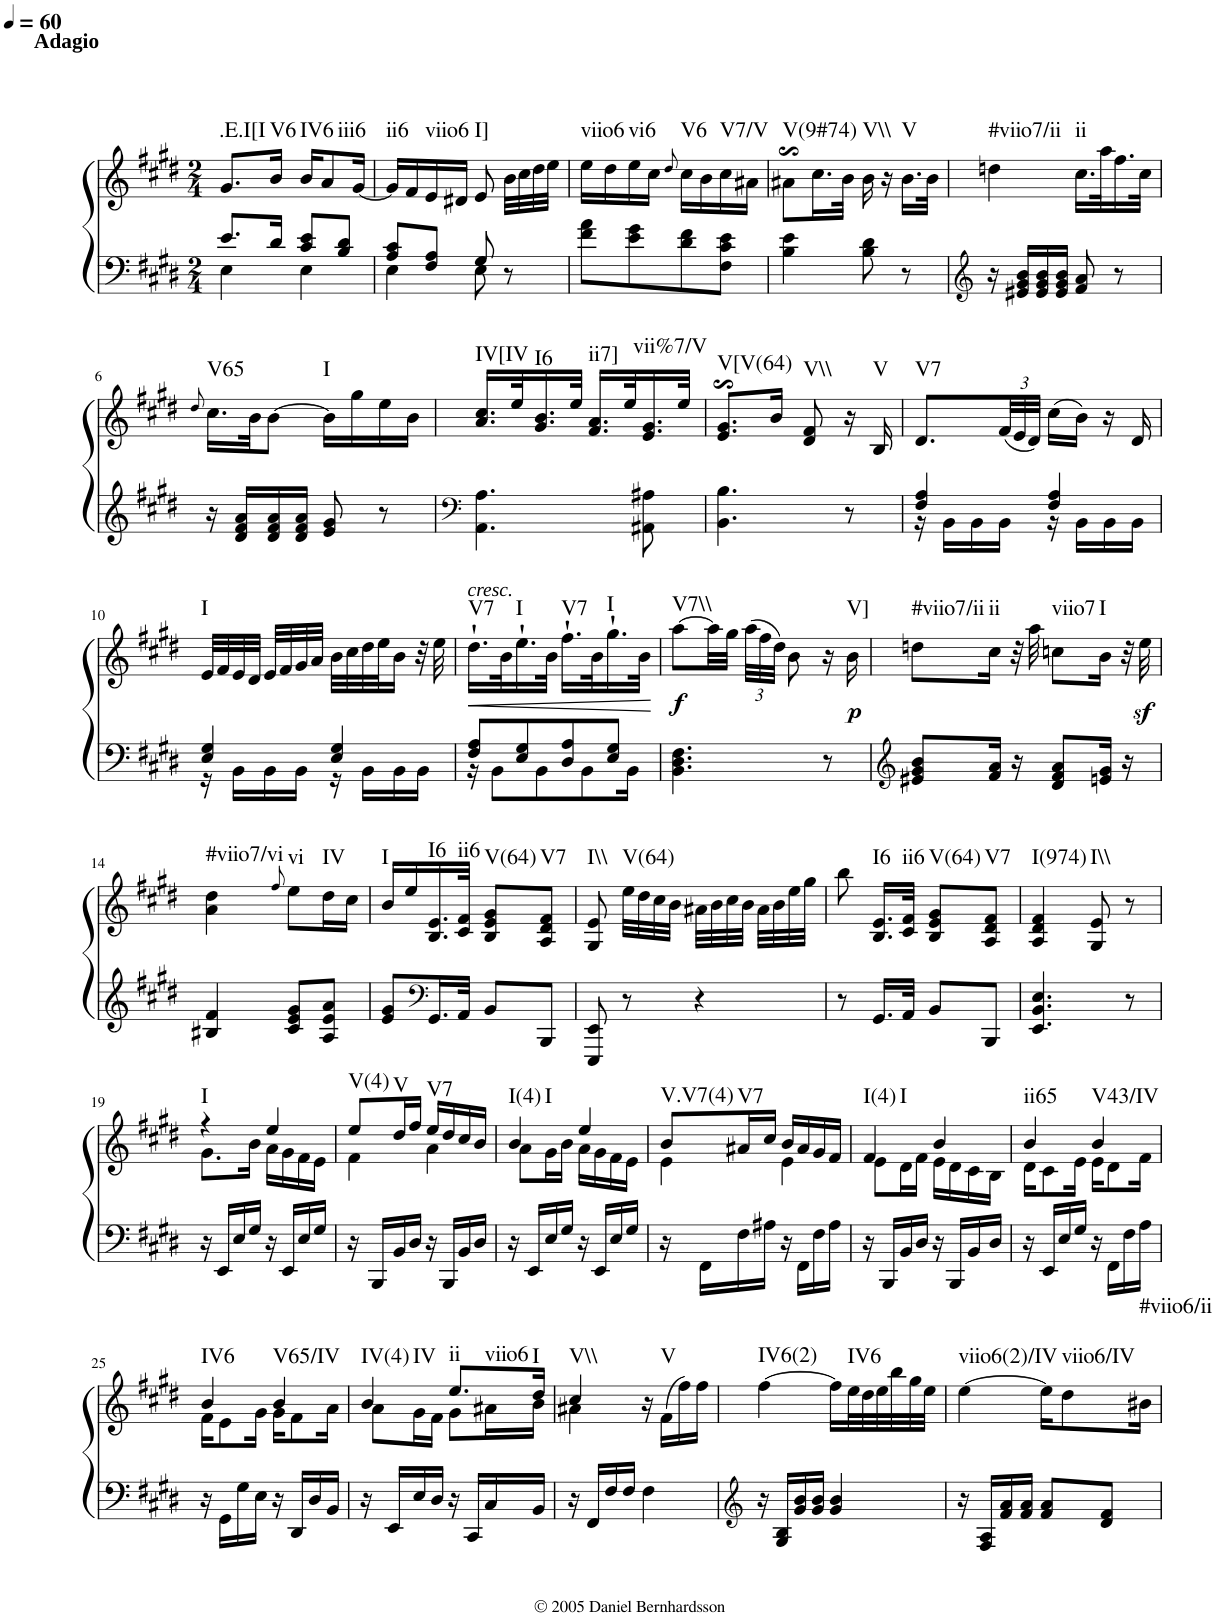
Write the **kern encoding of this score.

**kern	**kern	**dynam	**harte
*part1	*part1	*part1	*part1
*staff2	*staff1	*staff1/2	*
*I"Piano	*	*	*
*I'Pno.	*	*	*
*clefF4	*clefG2	*	*
*k[f#c#g#d#]	*k[f#c#g#d#]	*	*
*E:	*E:	*	*
*M2/4	*M2/4	*	*
*MM60	*MM60	*	*
=1	=1	=1	=1
*^	*	*	*
!	!	!LO:TX:a:B:t=Adagio	!	!LO:H:kt=.E.I[I
8.e/L	4E\	8.g#/L	.	N
!	!	!	!	!LO:H:kt=V6
16d#/Jk	.	16b/Jk	.	N
!	!	!	!	!LO:H:kt=IV6
8c#/ 8e/L	4E\	16b/KL	.	N
!	!	!	!	!LO:H:kt=iii6
.	.	8a/	.	N
8B/ 8d#/J	.	.	.	.
.	.	[16g#/Jk	.	.
=2	=2	=2	=2	=2
!	!	!	!	!LO:H:kt=ii6
8A/ 8c#/L	4E\	16g#/LL]	.	N
.	.	16f#/	.	.
!	!	!	!	!LO:H:kt=viio6
8F#/ 8A/J	.	16e/	.	N
.	.	16d#X/JJ	.	.
!	!	!	!	!LO:H:kt=I]
8G#/	8E\	8e/	.	N
8r	8ryy	32b\LLL	.	.
.	.	32cc#\	.	.
.	.	32dd#\	.	.
.	.	32ee\JJJ	.	.
*v	*v	*	*	*
=3	=3	=3	=3
!	!	!	!LO:H:kt=viio6
8f#\ 8a\L	16ee\LL	.	N
.	16dd#\	.	.
!	!	!	!LO:H:kt=vi6
8e\ 8g#\	16ee\	.	N
.	16cc#\JJ	.	.
.	8qdd#/	.	.
!	!	!	!LO:H:kt=V6
8d#\ 8f#\	16cc#\LL	.	N
.	16b\	.	.
!	!	!	!LO:H:kt=V7/V
8F#\ 8c#\ 8e\J	16cc#\	.	N
.	16a#X\JJ	.	.
=4	=4	=4	=4
!	!	!	!LO:H:kt=V(9#74)
4B\ 4e\	8a#Xs$sS\L	.	N
.	16.cc#\L	.	.
.	32b\JJk	.	.
!	!	!	!LO:H:kt=V\\
8B\ 8d#\	16b\	.	N
.	16r	.	.
!	!	!	!LO:H:kt=V
8r	16.b\LL	.	N
.	32b\JJk	.	.
=5	=5	=5	=5
*clefG2	*	*	*
!	!	!	!LO:H:kt=#viio7/ii
16r	4ddn\	.	N
16e#X/ 16g#/ 16b/LL	.	.	.
16e#/ 16g#/ 16b/	.	.	.
16e#/ 16g#/ 16b/JJ	.	.	.
!	!	!	!LO:H:kt=ii
8f#/ 8a/	16.cc#\LL	.	N
.	32aa\K	.	.
8r	16.ff#\	.	.
.	32cc#\JJk	.	.
!!LO:LB:g=z
=6	=6	=6	=6
.	8qdd#/	.	.
!	!	!	!LO:H:kt=V65
16r	16.cc#\LL	.	N
16d#/ 16f#/ 16a/LL	.	.	.
.	32b\JK	.	.
16d#/ 16f#/ 16a/	[8b\J	.	.
16d#/ 16f#/ 16a/JJ	.	.	.
!	!	!	!LO:H:kt=I
8e/ 8g#/	16b\LL]	.	N
.	16gg#\	.	.
8r	16ee\	.	.
.	16b\JJ	.	.
=7	=7	=7	=7
*clefF4	*	*	*
!	!	!	!LO:H:kt=IV[IV
4.AA\ 4.A\	16.a/ 16.cc#/LL	.	N
.	32ee/K	.	.
!	!	!	!LO:H:kt=I6
.	16.g#/ 16.b/	.	N
.	32ee/JJk	.	.
!	!	!	!LO:H:kt=ii7]
.	16.f#/ 16.a/LL	.	N
.	32ee/K	.	.
!	!	!	!LO:H:kt=vii%7/V
8AA#X\ 8A#X\	16.e/ 16.g#/	.	N
.	32ee/JJk	.	.
=8	=8	=8	=8
!	!	!	!LO:H:kt=V[V(64)
4.BB\ 4.B\	8.e/s$SS 8.g#/s$SSL	.	N
.	16b/Jk	.	.
!	!	!	!LO:H:kt=V\\
.	8d#/ 8f#/	.	N
8r	16r	.	.
!	!	!	!LO:H:kt=V
.	16B/	.	N
=9	=9	=9	=9
*^	*	*	*
!	!	!	!	!LO:H:kt=V7
4F#/ 4A/	16r	8.d#/L	.	N
.	16BB\LL	.	.	.
.	16BB\	.	.	.
*	*	*Xbrackettup	*	*
.	16BB\JJ	(48f#/LL	.	.
.	.	48e/	.	.
.	.	48d#/JJJ)	.	.
4F#/ 4A/	16r	(16cc#\LL	.	.
.	16BB\LL	16b\JJ)	.	.
.	16BB\	16r	.	.
.	16BB\JJ	16d#/	.	.
!!LO:LB:g=z
=10	=10	=10	=10	=10
!	!	!	!	!LO:H:kt=I
4E/ 4G#/	16r	32e/LLL	.	N
.	.	32f#/	.	.
.	16BB\LL	32e/	.	.
.	.	32d#/JJJ	.	.
.	16BB\	32e/LLL	.	.
.	.	32f#/	.	.
.	16BB\JJ	32g#/	.	.
.	.	32a/JJJ	.	.
4E/ 4G#/	16r	32b\LLL	.	.
.	.	32cc#\	.	.
.	16BB\LL	32dd#\	.	.
.	.	32ee\J	.	.
.	16BB\	16b\JJ	.	.
.	16BB\JJ	32r	.	.
.	.	32ee\	.	.
=11	=11	=11	=11	=11
!	!	!LO:TX:a:i:t=cresc.	!	!
!	!	!	!LO:HP:b	!LO:H:kt=V7
8F#/ 8A/L	16r	16.dd#`\LL	<	N
.	8BB\L	.	.	.
.	.	32b\K	.	.
!	!	!	!	!LO:H:kt=I
8E/ 8G#/	.	16.ee`\	.	N
.	8BB\	.	.	.
.	.	32b\JJk	.	.
!	!	!	!	!LO:H:kt=V7
8D#/ 8A/	.	16.ff#`\LL	.	N
.	8BB\	.	.	.
.	.	32b\K	.	.
!	!	!	!	!LO:H:kt=I
8E/ 8G#/J	.	16.gg#`\	.	N
.	16BB\Jk	.	.	.
.	.	32b\JJk	.	.
*v	*v	*	*	*
.	.	[	.
=12	=12	=12	=12
!	!	!LO:DY:b	!LO:H:kt=V7\\
4.BB\ 4.D#\ 4.F#\	[8aa\L	f	N
.	32aa\LL]	.	.
.	32gg#\JJJ	.	.
.	(48aa\LLL	.	.
.	48ff#\	.	.
.	48dd#\JJJ)	.	.
.	8b\	.	.
8r	16r	.	.
!	!	!LO:DY:b	!LO:H:kt=V]
.	16b\	p	N
=13	=13	=13	=13
*clefG2	*	*	*
!	!	!	!LO:H:kt=#viio7/ii
8e#X/ 8g#/ 8b/L	8ddn\L	.	N
!	!	!	!LO:H:kt=ii
16f#/ 16a/Jk	16cc#\Jk	.	N
16r	32r	.	.
.	32aa\	.	.
!	!	!	!LO:H:kt=viio7
8d#/ 8f#/ 8a/L	8ccn\L	.	N
!	!	!	!LO:H:kt=I
16en/ 16g#/Jk	16b\Jk	.	N
16r	32r	.	.
.	32eez<\	.	.
!!LO:LB:g=z
=14	=14	=14	=14
!	!	!	!LO:H:kt=#viio7/vi
4B#X/ 4f#/	4a\ 4dd#\	.	N
.	8qff#/	.	.
!	!	!	!LO:H:kt=vi
8c#/ 8e/ 8g#/L	8ee\L	.	N
!	!	!	!LO:H:kt=IV
8A/ 8e/ 8a/J	16dd#\L	.	N
.	16cc#\JJ	.	.
=15	=15	=15	=15
!	!	!	!LO:H:kt=I
8e/ 8g#/L	16b/LL	.	N
.	16ee/	.	.
*clefF4	*	*	*
!	!	!	!LO:H:kt=I6
16.GG#/L	16.B/ 16.e/	.	N
!	!	!	!LO:H:kt=ii6
32AA/JJk	32c#/ 32f#/JJk	.	N
!	!	!	!LO:H:kt=V(64)
8BB/L	8B/ 8e/ 8g#/L	.	N
!	!	!	!LO:H:kt=V7
8BBB/J	8A/ 8d#/ 8f#/J	.	N
=16	=16	=16	=16
!	!	!	!LO:H:kt=I\\
8EEE/ 8EE/	8G#/ 8e/	.	N
!	!	!	!LO:H:kt=V(64)
8r	32ee\LLL	.	N
.	32dd#\	.	.
.	32cc#\	.	.
.	32b\JJJ	.	.
4r	32a#X\LLL	.	.
.	32b\	.	.
.	32cc#\	.	.
.	32b\JJJ	.	.
.	32a#\LLL	.	.
.	32b\	.	.
.	32ee\	.	.
.	32gg#\JJJ	.	.
=17	=17	=17	=17
8r	8bb\	.	.
!	!	!	!LO:H:kt=I6
16.GG#/LL	16.B/ 16.e/LL	.	N
!	!	!	!LO:H:kt=ii6
32AA/JJk	32c#/ 32f#/JJk	.	N
!	!	!	!LO:H:kt=V(64)
8BB/L	8B/ 8e/ 8g#/L	.	N
!	!	!	!LO:H:kt=V7
8BBB/J	8A/ 8d#/ 8f#/J	.	N
=18	=18	=18	=18
!	!	!	!LO:H:kt=I(974)
4.EE/ 4.BB/ 4.E/	4A/ 4d#/ 4f#/	.	N
!	!	!	!LO:H:kt=I\\
.	8G#/ 8e/	.	N
8r	8r	.	.
!!LO:LB:g=z
=19	=19	=19	=19
*	*^	*	*
!	!	!	!	!LO:H:kt=I
16r	4r	8.g#\L	.	N
16EE/LL	.	.	.	.
16E/	.	.	.	.
16G#/JJ	.	16b\Jk	.	.
16r	4ee/	16a\LL	.	.
16EE/LL	.	16g#\	.	.
16E/	.	16f#\	.	.
16G#/JJ	.	16e\JJ	.	.
=20	=20	=20	=20	=20
!	!	!	!	!LO:H:kt=V(4)
16r	8ee/L	4f#\	.	N
16BBB/LL	.	.	.	.
!	!	!	!	!LO:H:kt=V
16BB/	16dd#/L	.	.	N
16D#/JJ	16ff#/JJ	.	.	.
!	!	!	!	!LO:H:kt=V7
16r	16ee/LL	4a\	.	N
16BBB/LL	16dd#/	.	.	.
16BB/	16cc#/	.	.	.
16D#/JJ	16b/JJ	.	.	.
=21	=21	=21	=21	=21
!	!	!	!	!LO:H:n=1:kt=I(4)
!	!	!	!	!LO:H:n=2:kt=I
16r	4b/	8a\L	.	N N
16EE/LL	.	.	.	.
16E/	.	16g#\L	.	.
16G#/JJ	.	16b\JJ	.	.
16r	4ee/	16a\LL	.	.
16EE/LL	.	16g#\	.	.
16E/	.	16f#\	.	.
16G#/JJ	.	16e\JJ	.	.
=22	=22	=22	=22	=22
!	!	!	!	!LO:H:kt=V.V7(4)
16r	8b/L	4e\	.	N
16FF#\LL	.	.	.	.
!	!	!	!	!LO:H:kt=V7
16F#\	16a#X/L	.	.	N
16A#X\JJ	16cc#/JJ	.	.	.
16r	16b/LL	4e\	.	.
16FF#\LL	16a#/	.	.	.
16F#\	16g#/	.	.	.
16A#\JJ	16f#/JJ	.	.	.
=23	=23	=23	=23	=23
!	!	!	!	!LO:H:n=1:kt=I(4)
!	!	!	!	!LO:H:n=2:kt=I
16r	4f#/	8e\L	.	N N
16BBB/LL	.	.	.	.
16BB/	.	16d#\L	.	.
16D#/JJ	.	16f#\JJ	.	.
16r	4b/	16e\LL	.	.
16BBB/LL	.	16d#\	.	.
16BB/	.	16c#\	.	.
16D#/JJ	.	16B\JJ	.	.
=24	=24	=24	=24	=24
!	!	!	!	!LO:H:kt=ii65
16r	4b/	16d#\KL	.	N
16EE/LL	.	8c#\	.	.
16E/	.	.	.	.
16G#/JJ	.	16e\Jk	.	.
!	!	!	!	!LO:H:kt=V43/IV
16r	4b/	16e\KL	.	N
16FF#\LL	.	8d#\	.	.
16F#\	.	.	.	.
16A\JJ	.	16f#\Jk	.	.
!!LO:LB:g=z	!!
=25	=25	=25	=25	=25
!	!	!	!	!LO:H:kt=IV6
16r	4b/	16f#\KL	.	N
16GG#\LL	.	8e\	.	.
16G#\	.	.	.	.
16E\JJ	.	16g#\Jk	.	.
!	!	!	!	!LO:H:kt=V65/IV
16r	4b/	16g#\KL	.	N
16DD#/LL	.	8f#\	.	.
16D#/	.	.	.	.
16BB/JJ	.	16a\Jk	.	.
=26	=26	=26	=26	=26
!	!	!	!	!LO:H:n=1:kt=IV(4)
!	!	!	!	!LO:H:n=2:kt=IV
16r	4b/	8a\L	.	N N
16EE/LL	.	.	.	.
16E/	.	16g#\L	.	.
16D#/JJ	.	16f#\JJ	.	.
!	!	!	!	!LO:H:n=1:kt=ii
!	!	!	!	!LO:H:n=2:kt=viio6
16r	8.ee/L	8g#\L	.	N N
16CC#/LL	.	.	.	.
16C#/	.	16a#X\L	.	.
!	!	!	!	!LO:H:kt=I
16BB/JJ	16dd#/Jk	16b\JJ	.	N
=27	=27	=27	=27	=27
!	!	!	!	!LO:H:kt=V\\
16r	4cc#/	4a#X\	.	N
16FF#/LL	.	.	.	.
16F#/	.	.	.	.
16F#/JJ	.	.	.	.
4F#\	16r	4ryy	.	.
!	!	!	!	!LO:H:kt=V
.	(16f#\LL	.	.	N
.	16ff#\)	.	.	.
.	16ff#\JJ	.	.	.
*	*v	*v	*	*
=28	=28	=28	=28
*clefG2	*	*	*
!	!	!	!LO:H:kt=IV6(2)
16r	[4ff#\	.	N
16G#/ 16B/LL	.	.	.
16g#/ 16b/	.	.	.
16g#/ 16b/JJ	.	.	.
4g#/ 4b/	16ff#\LL]	.	.
!	!	!	!LO:H:kt=IV6
.	32ee\L	.	N
.	32dd#\	.	.
.	32ee\	.	.
.	32bb\	.	.
.	32gg#\	.	.
.	32ee\JJJ	.	.
=29	=29	=29	=29
!	!	!	!LO:H:kt=viio6(2)/IV
16r	[4ee\	.	N
16F#/ 16A/LL	.	.	.
16f#/ 16a/	.	.	.
16f#/ 16a/JJ	.	.	.
8f#/ 8a/L	16ee\KL]	.	.
!	!	!	!LO:H:kt=viio6/IV
.	8dd#\	.	N
8d#/ 8f#/J	.	.	.
!	!	!	!LO:H:kt=#viio6/ii
.	16b#X\Jk	.	N
=	=	=	=
*-	*-	*-	*-
